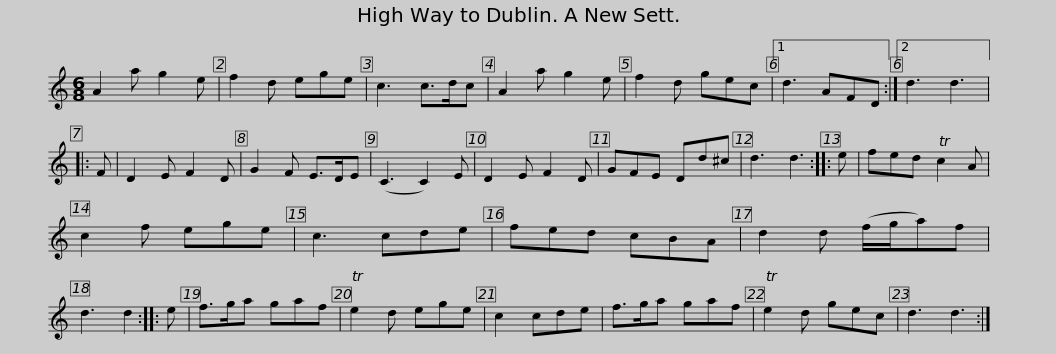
X:1
L:1/8
M:6/8
I:linebreak $
K:C
V:1 treble
V:1
 A2 a g2 e | f2 d ege | c3 c>dc | A2 a g2 e | f2 d gec |1 %5
 d3 AFD :|2 d3 d3 |: F | D2 E F2 D |$ G2 F E>DE | %10
 (C3 C2) E | D2 E F2 D | GFE Dd^c | d3 d3 :: e | %15
 fed Tc2 A | c2 f ege | c3 cde |$ fed cBA | d2 d (f/g/a)f | %20
 d3 d2 :: e | f>ga gaf | Te2 d ege | c2 cde | %25
 f>ga gaf | Te2 d gec |$ d3 d3 :| %28
